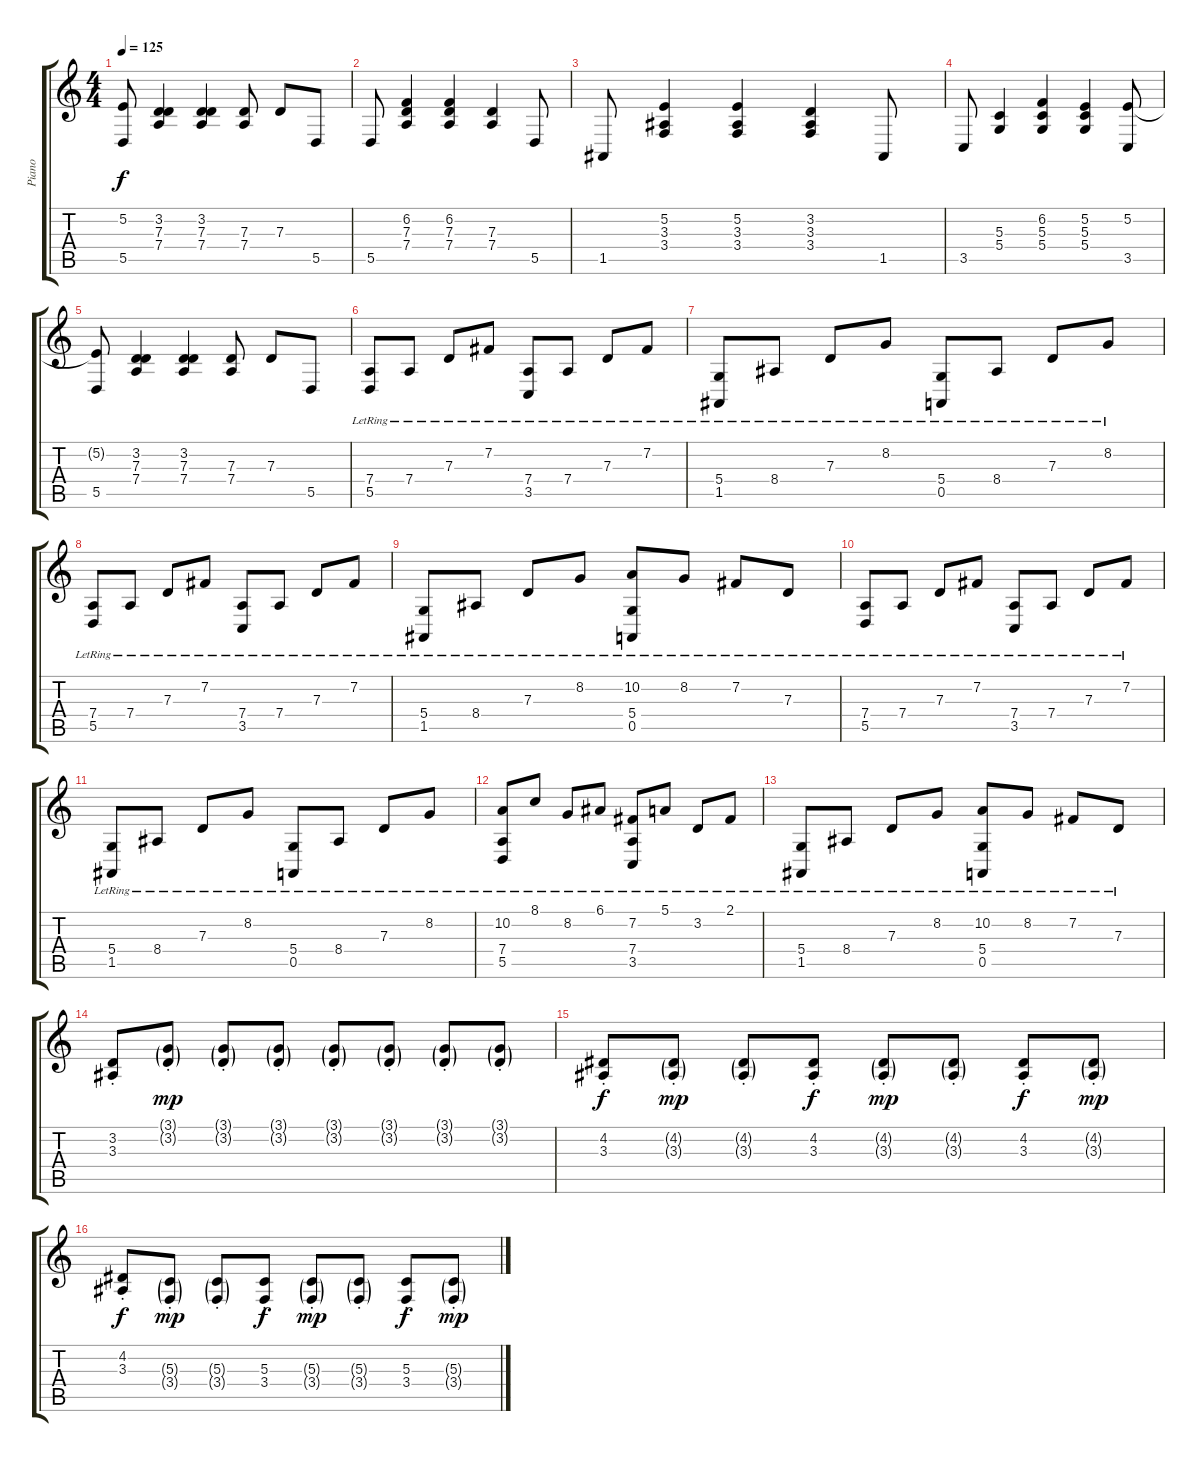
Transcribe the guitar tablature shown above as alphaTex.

\track ("Piano" "Piano") {instrument acousticgrandpiano}
\staff {score tabs}
\tuning (E4 B3 G3 D3 A2 E2) {hide}
\ts (4 4)
\tempo 125
\clef g2
\ks c
(5.2{t} 5.5).8{dy f} (3.2 7.3 7.4).4 (3.2 7.3 7.4).4 (7.3 7.4).8 7.3.8 5.5.8 |
5.5.8 (6.2 7.3 7.4).4 (6.2 7.3 7.4).4 (7.3 7.4).4 5.5.8 |
1.5.8 (5.2 3.3 3.4).4 (5.2 3.3 3.4).4 (3.2 3.3 3.4).4 1.5.8 |
3.5.8 (5.3 5.4).4 (6.2 5.3 5.4).4 (5.2 5.3 5.4).4 (5.2 3.5).8 |
(5.2{t} 5.5).8 (3.2 7.3 7.4).4 (3.2 7.3 7.4).4 (7.3 7.4).8 7.3.8 5.5.8 |
(7.4{lr} 5.5{lr}).8 7.4{lr}.8 7.3{lr}.8 7.2{lr}.8 (7.4{lr} 3.5{lr}).8 7.4{lr}.8 7.3{lr}.8 7.2{lr}.8 |
(5.4{lr} 1.5{lr}).8 8.4{lr}.8 7.3{lr}.8 8.2{lr}.8 (5.4{lr} 0.5{lr}).8 8.4{lr}.8 7.3{lr}.8 8.2{lr}.8 |
(7.4{lr} 5.5{lr}).8 7.4{lr}.8 7.3{lr}.8 7.2{lr}.8 (7.4{lr} 3.5{lr}).8 7.4{lr}.8 7.3{lr}.8 7.2{lr}.8 |
(5.4{lr} 1.5{lr}).8 8.4{lr}.8 7.3{lr}.8 8.2{lr}.8 (10.2{lr} 5.4{lr} 0.5{lr}).8 8.2{lr}.8 7.2{lr}.8 7.3{lr}.8 |
(7.4{lr} 5.5{lr}).8 7.4{lr}.8 7.3{lr}.8 7.2{lr}.8 (7.4{lr} 3.5{lr}).8 7.4{lr}.8 7.3{lr}.8 7.2{lr}.8 |
(5.4{lr} 1.5{lr}).8 8.4{lr}.8 7.3{lr}.8 8.2{lr}.8 (5.4{lr} 0.5{lr}).8 8.4{lr}.8 7.3{lr}.8 8.2{lr}.8 |
(10.2{lr} 7.4{lr} 5.5{lr}).8 8.1{lr}.8 8.2{lr}.8 6.1{lr}.8 (7.2{lr} 7.4{lr} 3.5{lr}).8 5.1{lr}.8 3.2{lr}.8 2.1{lr}.8 |
(5.4{lr} 1.5{lr}).8 8.4{lr}.8 7.3{lr}.8 8.2{lr}.8 (10.2{lr} 5.4{lr} 0.5{lr}).8 8.2{lr}.8 7.2{lr}.8 7.3{lr}.8 |
(3.2{st} 3.3{st}).8 (3.1{g st} 3.2{g st}).8{dy mp} (3.1{g st} 3.2{g st}).8 (3.1{g st} 3.2{g st}).8 (3.1{g st} 3.2{g st}).8 (3.1{g st} 3.2{g st}).8 (3.1{g st} 3.2{g st}).8 (3.1{g st} 3.2{g st}).8 |
(4.2{st} 3.3{st}).8{dy f} (4.2{g st} 3.3{g st}).8{dy mp} (4.2{g st} 3.3{g st}).8 (4.2{st} 3.3{st}).8{dy f} (4.2{g st} 3.3{g st}).8{dy mp} (4.2{g st} 3.3{g st}).8 (4.2{st} 3.3{st}).8{dy f} (4.2{g st} 3.3{g st}).8{dy mp} |
(4.2{st} 3.3{st}).8{dy f} (5.3{g st} 3.4{g st}).8{dy mp} (5.3{g st} 3.4{g st}).8 (5.3{st} 3.4{st}).8{dy f} (5.3{g st} 3.4{g st}).8{dy mp} (5.3{g st} 3.4{g st}).8 (5.3{st} 3.4{st}).8{dy f} (5.3{g st} 3.4{g st}).8{dy mp}
